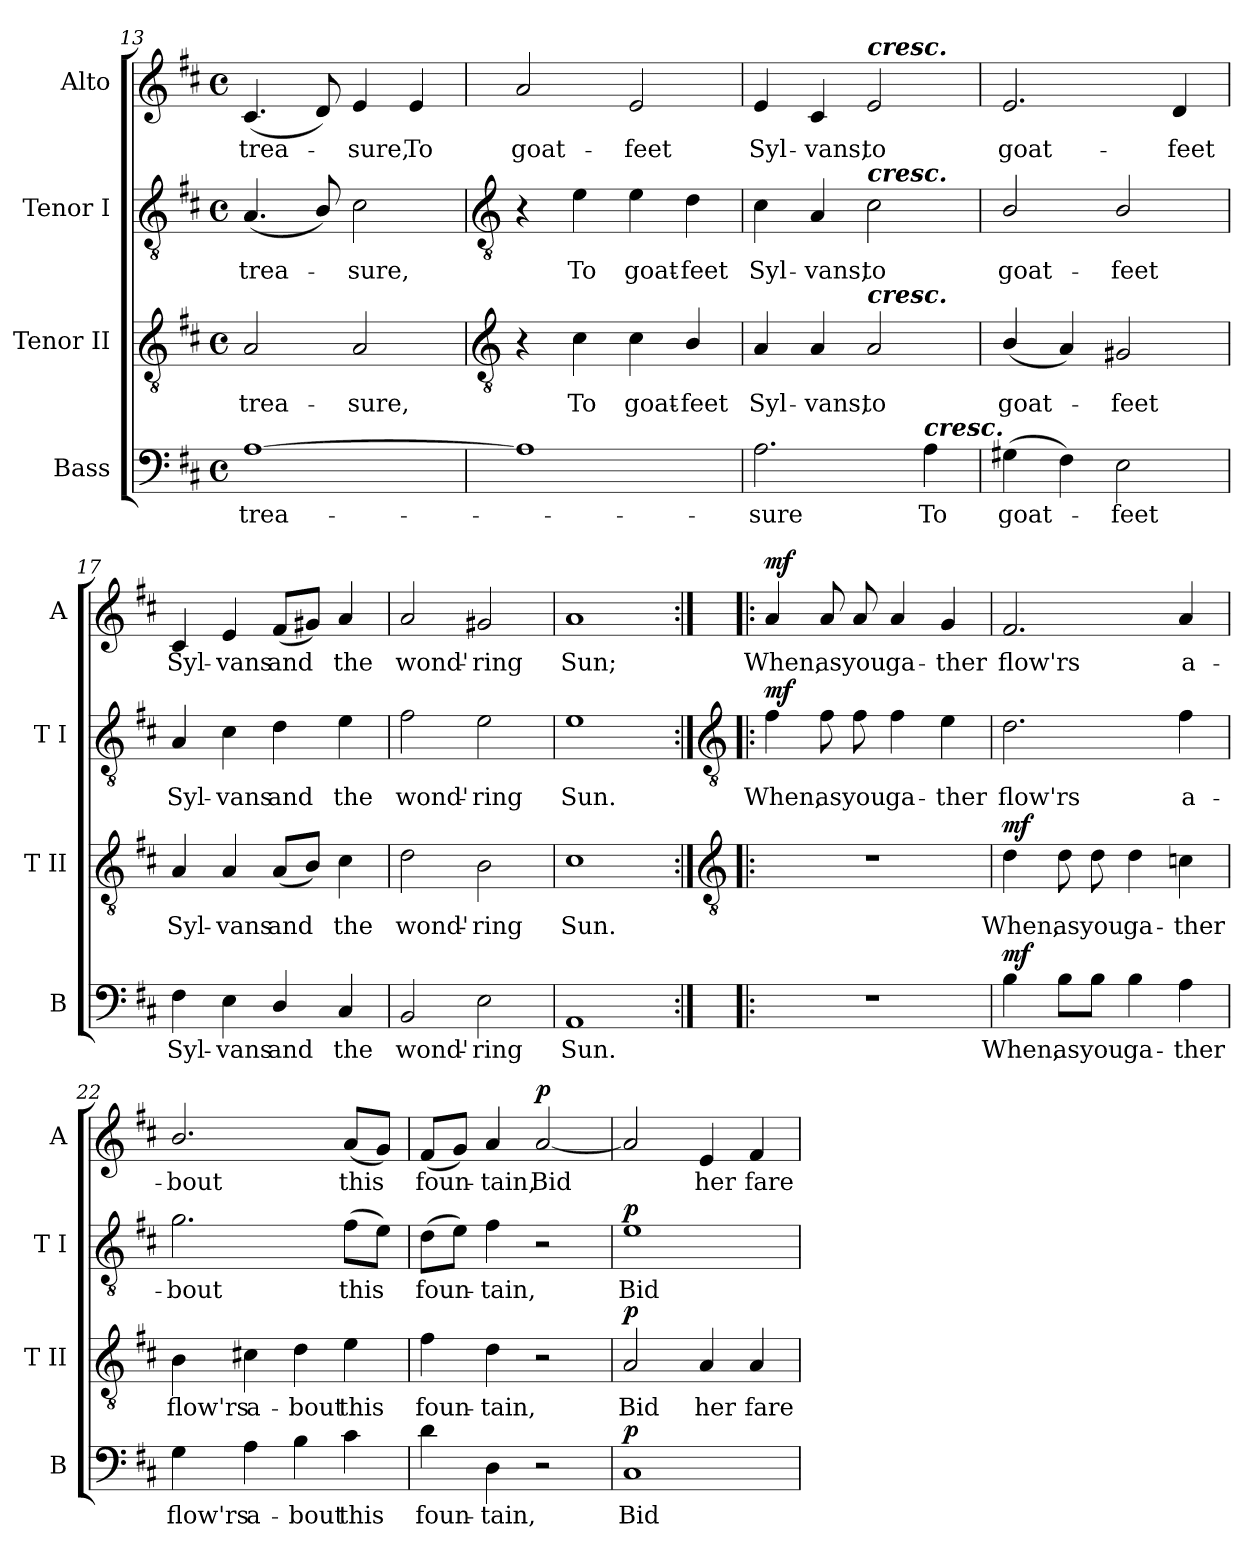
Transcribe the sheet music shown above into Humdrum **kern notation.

**kern	**text	**dynam	**kern	**text	**dynam	**kern	**text	**dynam	**kern	**text	**dynam
*part4	*part4	*part4	*part3	*part3	*part3	*part2	*part2	*part2	*part1	*part1	*part1
*staff4	*staff4	*staff4	*staff3	*staff3	*staff3	*staff2	*staff2	*staff2	*staff1	*staff1	*staff1
*I"Bass	*	*	*I"Tenor II	*	*	*I"Tenor I	*	*	*I"Alto	*	*
*I'B	*	*	*I'T II	*	*	*I'T I	*	*	*I'A	*	*
*clefF4	*	*	*clefGv2	*	*	*clefGv2	*	*	*clefG2	*	*
*k[f#c#]	*	*	*k[f#c#]	*	*	*k[f#c#]	*	*	*k[f#c#]	*	*
*D:	*	*	*D:	*	*	*D:	*	*	*D:	*	*
*M4/4	*	*	*M4/4	*	*	*M4/4	*	*	*M4/4	*	*
*met(c)	*	*	*met(c)	*	*	*met(c)	*	*	*met(c)	*	*
=13	=13	=13	=13	=13	=13	=13	=13	=13	=13	=13	=13
!	!LO:LY:b	!	!	!LO:LY:b	!	!	!LO:LY:b	!	!	!LO:LY:b	!
[1A	trea-	.	2A	trea-	.	(<4.A	trea-	.	(<4.c#	trea-	.
.	.	.	.	.	.	8B/)	.	.	8d)	.	.
!	!	!	!	!LO:LY:b	!	!	!LO:LY:b	!	!	!LO:LY:b	!
.	.	.	2A	-sure,	.	2c#	sure,	.	4e	sure,	.
!	!	!	!	!	!	!	!	!	!	!LO:LY:b	!
.	.	.	.	.	.	.	.	.	4e	To	.
!!LO:LB:g=z
=14	=14	=14	=14	=14	=14	=14	=14	=14	=14	=14	=14
*	*	*	*clefGv2	*	*	*clefGv2	*	*	*	*	*
!	!	!	!	!	!	!	!	!	!	!LO:LY:b	!
1A]	.	.	4r	.	.	4r	.	.	2a	goat-	.
!	!	!	!	!LO:LY:b	!	!	!LO:LY:b	!	!	!	!
.	.	.	4c#	To	.	4e	To	.	.	.	.
!	!	!	!	!LO:LY:b	!	!	!LO:LY:b	!	!	!LO:LY:b	!
.	.	.	4c#	goat-	.	4e	goat-	.	2e	-feet	.
!	!	!	!	!LO:LY:b	!	!	!LO:LY:b	!	!	!	!
.	.	.	4B/	-feet	.	4d	-feet	.	.	.	.
=15	=15	=15	=15	=15	=15	=15	=15	=15	=15	=15	=15
!	!LO:LY:b	!	!	!LO:LY:b	!	!	!LO:LY:b	!	!	!LO:LY:b	!
2.A	sure	.	4A	Syl-	.	4c#	Syl-	.	4e	Syl-	.
!	!	!	!	!LO:LY:b	!	!	!LO:LY:b	!	!	!LO:LY:b	!
.	.	.	4A	-vans,	.	4A	-vans,	.	4c#	-vans,	.
!	!	!	!	!	!	!	!	!	!LO:TX:a:Bi:t=cresc.	!	!
!	!	!	!	!	!	!LO:TX:a:Bi:t=cresc.	!	!	!	!	!
!	!	!	!LO:TX:a:Bi:t=cresc.	!	!	!	!	!	!	!	!
!	!	!	!	!LO:LY:b	!	!	!LO:LY:b	!	!	!LO:LY:b	!
.	.	.	2A	to	.	2c#	to	.	2e	to	.
!LO:TX:a:Bi:t=cresc.	!	!	!	!	!	!	!	!	!	!	!
!	!LO:LY:b	!	!	!	!	!	!	!	!	!	!
4A	To	.	.	.	.	.	.	.	.	.	.
=16	=16	=16	=16	=16	=16	=16	=16	=16	=16	=16	=16
!	!LO:LY:b	!	!	!LO:LY:b	!	!	!LO:LY:b	!	!	!LO:LY:b	!
(>4G#X	goat-	.	(<4B/	goat-	.	2B/	goat-	.	2.e	goat-	.
4F#)	.	.	4A)	.	.	.	.	.	.	.	.
!	!LO:LY:b	!	!	!LO:LY:b	!	!	!LO:LY:b	!	!	!	!
2E	feet	.	2G#X	feet	.	2B/	-feet	.	.	.	.
!	!	!	!	!	!	!	!	!	!	!LO:LY:b	!
.	.	.	.	.	.	.	.	.	4d	-feet	.
=17	=17	=17	=17	=17	=17	=17	=17	=17	=17	=17	=17
!	!LO:LY:b	!	!	!LO:LY:b	!	!	!LO:LY:b	!	!	!LO:LY:b	!
4F#	Syl-	.	4A	Syl-	.	4A	Syl-	.	4c#	Syl-	.
!	!LO:LY:b	!	!	!LO:LY:b	!	!	!LO:LY:b	!	!	!LO:LY:b	!
4E	-vans	.	4A	-vans	.	4c#	-vans	.	4e	-vans	.
!	!LO:LY:b	!	!	!LO:LY:b	!	!	!LO:LY:b	!	!	!LO:LY:b	!
4D/	and	.	(<8AL	and	.	4d	and	.	(<8f#L	and	.
.	.	.	8BJ)	.	.	.	.	.	8g#XJ)	.	.
!	!LO:LY:b	!	!	!LO:LY:b	!	!	!LO:LY:b	!	!	!LO:LY:b	!
4C#	the	.	4c#	the	.	4e	the	.	4a	the	.
=18	=18	=18	=18	=18	=18	=18	=18	=18	=18	=18	=18
!	!LO:LY:b	!	!	!LO:LY:b	!	!	!LO:LY:b	!	!	!LO:LY:b	!
2BB	wond'-	.	2d	wond'-	.	2f#	wond'-	.	2a	wond'-	.
!	!LO:LY:b	!	!	!LO:LY:b	!	!	!LO:LY:b	!	!	!LO:LY:b	!
2E	-ring	.	2B	-ring	.	2e	-ring	.	2g#X	-ring	.
=19	=19	=19	=19	=19	=19	=19	=19	=19	=19	=19	=19
!	!LO:LY:b	!	!	!LO:LY:b	!	!	!LO:LY:b	!	!	!LO:LY:b	!
1AA	Sun.	.	1c#	Sun.	.	1e	Sun.	.	1a	Sun;	.
!!LO:LB:g=z
=20:|!|:	=20:|!|:	=20:|!|:	=20:|!|:	=20:|!|:	=20:|!|:	=20:|!|:	=20:|!|:	=20:|!|:	=20:|!|:	=20:|!|:	=20:|!|:
*	*	*	*clefGv2	*	*	*clefGv2	*	*	*	*	*
!	!	!	!	!	!	!	!LO:LY:b	!LO:DY:b	!	!LO:LY:b	!LO:DY:b
1r	.	.	1r	.	.	4f#	When,	mf	4a	When,	mf
!	!	!	!	!	!	!	!LO:LY:b	!	!	!LO:LY:b	!
.	.	.	.	.	.	8f#	as	.	8a	as	.
!	!	!	!	!	!	!	!LO:LY:b	!	!	!LO:LY:b	!
.	.	.	.	.	.	8f#	you	.	8a	you	.
!	!	!	!	!	!	!	!LO:LY:b	!	!	!LO:LY:b	!
.	.	.	.	.	.	4f#	ga-	.	4a	ga-	.
!	!	!	!	!	!	!	!LO:LY:b	!	!	!LO:LY:b	!
.	.	.	.	.	.	4e	-ther	.	4g	-ther	.
=21	=21	=21	=21	=21	=21	=21	=21	=21	=21	=21	=21
!	!LO:LY:b	!LO:DY:b	!	!LO:LY:b	!LO:DY:b	!	!LO:LY:b	!	!	!LO:LY:b	!
4B	When,	mf	4d	When,	mf	2.d	flow'rs	.	2.f#	flow'rs	.
!	!LO:LY:b	!	!	!LO:LY:b	!	!	!	!	!	!	!
8B\L	as	.	8d	as	.	.	.	.	.	.	.
!	!LO:LY:b	!	!	!LO:LY:b	!	!	!	!	!	!	!
8B\J	you	.	8d	you	.	.	.	.	.	.	.
!	!LO:LY:b	!	!	!LO:LY:b	!	!	!	!	!	!	!
4B	ga-	.	4d	ga-	.	.	.	.	.	.	.
!	!LO:LY:b	!	!	!LO:LY:b	!	!	!LO:LY:b	!	!	!LO:LY:b	!
4A	-ther	.	4cn	-ther	.	4f#	a-	.	4a	a-	.
=22	=22	=22	=22	=22	=22	=22	=22	=22	=22	=22	=22
!	!LO:LY:b	!	!	!LO:LY:b	!	!	!LO:LY:b	!	!	!LO:LY:b	!
4G	flow'rs	.	4B	flow'rs	.	2.g	-bout	.	2.b/	-bout	.
!	!LO:LY:b	!	!	!LO:LY:b	!	!	!	!	!	!	!
4A	a-	.	4c#X	a-	.	.	.	.	.	.	.
!	!LO:LY:b	!	!	!LO:LY:b	!	!	!	!	!	!	!
4B	-bout	.	4d	-bout	.	.	.	.	.	.	.
!	!LO:LY:b	!	!	!LO:LY:b	!	!	!LO:LY:b	!	!	!LO:LY:b	!
4c#	this	.	4e	this	.	(>8f#L	this	.	(<8aL	this	.
.	.	.	.	.	.	8eJ)	.	.	8gJ)	.	.
=23	=23	=23	=23	=23	=23	=23	=23	=23	=23	=23	=23
!	!LO:LY:b	!	!	!LO:LY:b	!	!	!LO:LY:b	!	!	!LO:LY:b	!
4d	foun-	.	4f#	foun-	.	(>8dL	foun-	.	(<8f#L	foun-	.
.	.	.	.	.	.	8eJ)	.	.	8gJ)	.	.
!	!LO:LY:b	!	!	!LO:LY:b	!	!	!LO:LY:b	!	!	!LO:LY:b	!
4D	-tain,	.	4d	-tain,	.	4f#	tain,	.	4a	tain,	.
!	!	!	!	!	!	!	!	!	!	!LO:LY:b	!LO:DY:b
2r	.	.	2r	.	.	2r	.	.	[2a	Bid	p
=24	=24	=24	=24	=24	=24	=24	=24	=24	=24	=24	=24
!	!LO:LY:b	!LO:DY:b	!	!LO:LY:b	!LO:DY:b	!	!LO:LY:b	!LO:DY:b	!	!	!
1C#	Bid	p	2A	Bid	p	1e	Bid	p	2a]	.	.
!	!	!	!	!LO:LY:b	!	!	!	!	!	!LO:LY:b	!
.	.	.	4A	her	.	.	.	.	4e	her	.
!	!	!	!	!LO:LY:b	!	!	!	!	!	!LO:LY:b	!
.	.	.	4A	fare-	.	.	.	.	4f#	fare-	.
=	=	=	=	=	=	=	=	=	=	=	=
*-	*-	*-	*-	*-	*-	*-	*-	*-	*-	*-	*-
